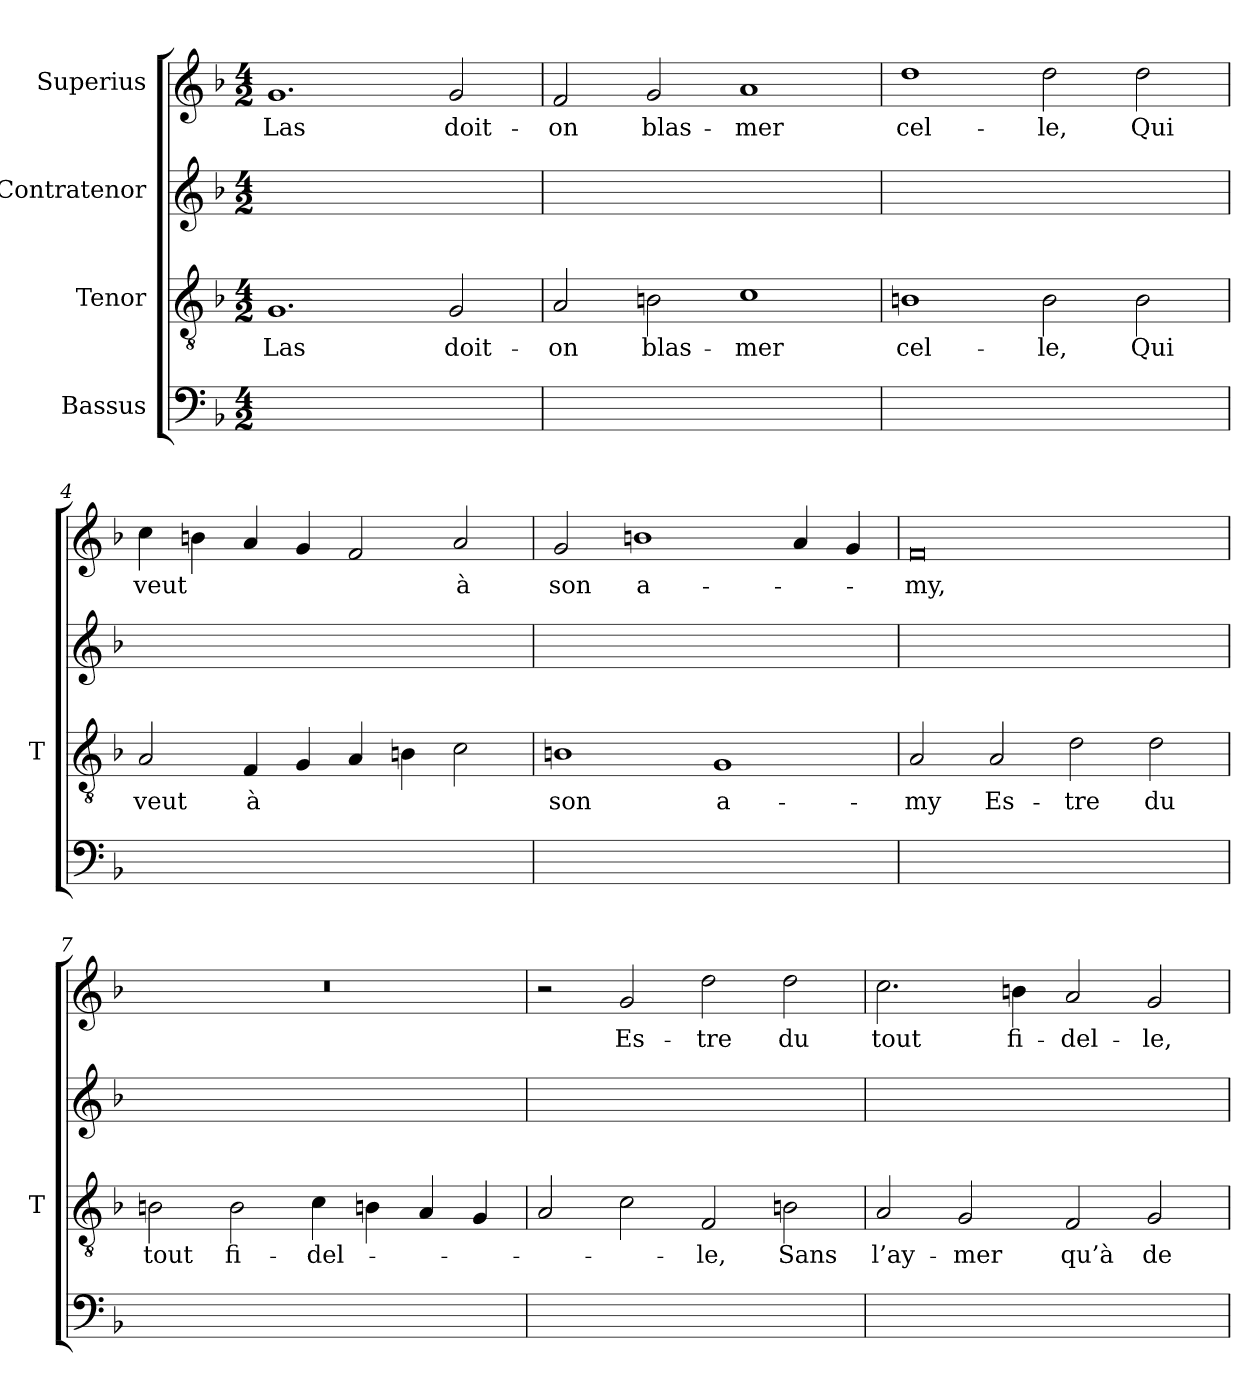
**kern	**kern	**text	**kern	**kern	**text
*part4	*part3	*part3	*part2	*part1	*part1
*staff4	*staff3	*staff3	*staff2	*staff1	*staff1
*I"Bassus	*I"Tenor	*	*I"Contratenor	*I"Superius	*
*	*I'T	*	*	*	*
*clefF4	*clefGv2	*	*clefG2	*clefG2	*
*k[b-]	*k[b-]	*	*k[b-]	*k[b-]	*
*M4/2	*M4/2	*	*M4/2	*M4/2	*
=1	=1	=1	=1	=1	=1
0ryy	1.G	-Las	0ryy	1.g	-Las
.	2G	doit-	.	2g	doit-
=2	=2	=2	=2	=2	=2
0ryy	2A	-on	0ryy	2f	-on
.	2Bn	blas-	.	2g	blas-
.	1c	-mer	.	1a	-mer
=3	=3	=3	=3	=3	=3
0ryy	1Bn	cel-	0ryy	1dd	cel-
.	2B	-le,	.	2dd	-le,
.	2B	-Qui	.	2dd	-Qui
=4	=4	=4	=4	=4	=4
0ryy	2A	-veut	0ryy	4cc	-veut
.	.	.	.	4bn	.
.	4F	-à	.	4a	.
.	4G	.	.	4g	.
.	4A	.	.	2f	.
.	4Bn	.	.	.	.
.	2c	.	.	2a	-à
=5	=5	=5	=5	=5	=5
0ryy	1Bn	-son	0ryy	2g	-son
.	.	.	.	1bn	a-
.	1G	a-	.	.	.
.	.	.	.	4a	.
.	.	.	.	4g	.
=6	=6	=6	=6	=6	=6
0ryy	2A	-my	0ryy	0f	-my,
.	2A	Es-	.	.	.
.	2d	-tre	.	.	.
.	2d	-du	.	.	.
=7	=7	=7	=7	=7	=7
0ryy	2Bn	-tout	0ryy	0r	.
.	2B	fi-	.	.	.
.	4c	del-	.	.	.
.	4Bn	.	.	.	.
.	4A	.	.	.	.
.	4G	.	.	.	.
=8	=8	=8	=8	=8	=8
0ryy	2A	.	0ryy	2r	.
.	2c	.	.	2g	Es-
.	2F	-le,	.	2dd	-tre
.	2Bn	-Sans	.	2dd	-du
=9	=9	=9	=9	=9	=9
0ryy	2A	l’ay-	0ryy	2.cc	-tout
.	2G	-mer	.	.	.
.	.	.	.	4bn	fi-
.	2F	-qu’à	.	2a	del-
.	2G	de-	.	2g	-le,
=	=	=	=	=	=
*-	*-	*-	*-	*-	*-
